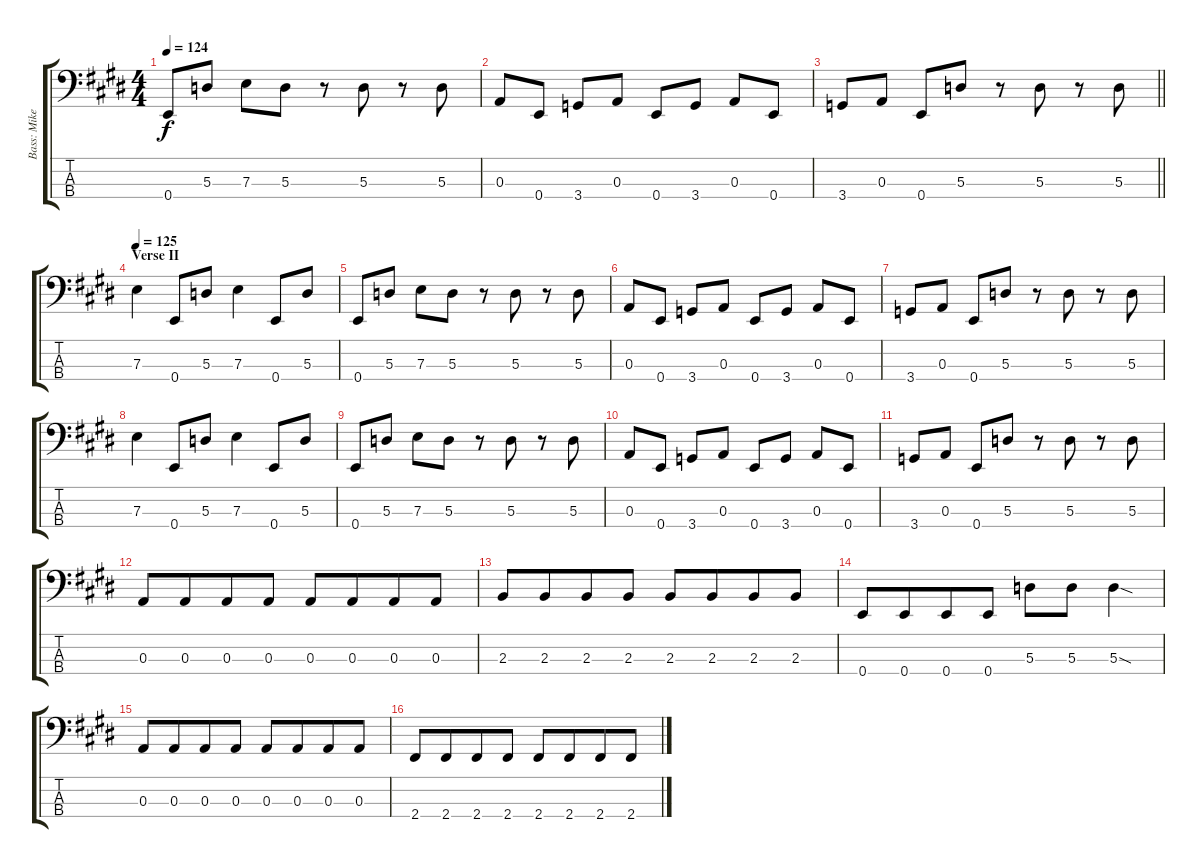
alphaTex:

\track ("Bass: Mike" "Bass: Mike") {instrument electricbassfinger}
\staff {score tabs}
\tuning (G2 D2 A1 E1) {hide}
\ts (4 4)
\tempo 124
\clef f4
\ks e
0.4.8{dy f} 5.3.8 7.3.8 5.3.8 r.8 5.3.8 r.8 5.3.8 |
0.3.8 0.4.8 3.4.8 0.3.8 0.4.8 3.4.8 0.3.8 0.4.8 |
\barLineRight lightlight
3.4.8 0.3.8 0.4.8 5.3.8 r.8 5.3.8 r.8 5.3.8 |
\section ("" "Verse II")
\tempo 125
7.3.4 0.4.8 5.3.8 7.3.4 0.4.8 5.3.8 |
0.4.8 5.3.8 7.3.8 5.3.8 r.8 5.3.8 r.8 5.3.8 |
0.3.8 0.4.8 3.4.8 0.3.8 0.4.8 3.4.8 0.3.8 0.4.8 |
3.4.8 0.3.8 0.4.8 5.3.8 r.8 5.3.8 r.8 5.3.8 |
7.3.4 0.4.8 5.3.8 7.3.4 0.4.8 5.3.8 |
0.4.8 5.3.8 7.3.8 5.3.8 r.8 5.3.8 r.8 5.3.8 |
0.3.8 0.4.8 3.4.8 0.3.8 0.4.8 3.4.8 0.3.8 0.4.8 |
3.4.8 0.3.8 0.4.8 5.3.8 r.8 5.3.8 r.8 5.3.8 |
0.3.8 0.3.8{beam merge} 0.3.8 0.3.8 0.3.8 0.3.8{beam merge} 0.3.8 0.3.8 |
2.3.8 2.3.8{beam merge} 2.3.8{beam merge} 2.3.8 2.3.8 2.3.8{beam merge} 2.3.8{beam merge} 2.3.8 |
0.4.8 0.4.8{beam merge} 0.4.8 0.4.8 5.3.8 5.3.8 5.3{sod}.4 |
0.3.8 0.3.8{beam merge} 0.3.8 0.3.8 0.3.8 0.3.8{beam merge} 0.3.8 0.3.8 |
2.4.8 2.4.8{beam merge} 2.4.8 2.4.8{beam split} 2.4.8 2.4.8{beam merge} 2.4.8 2.4.8
